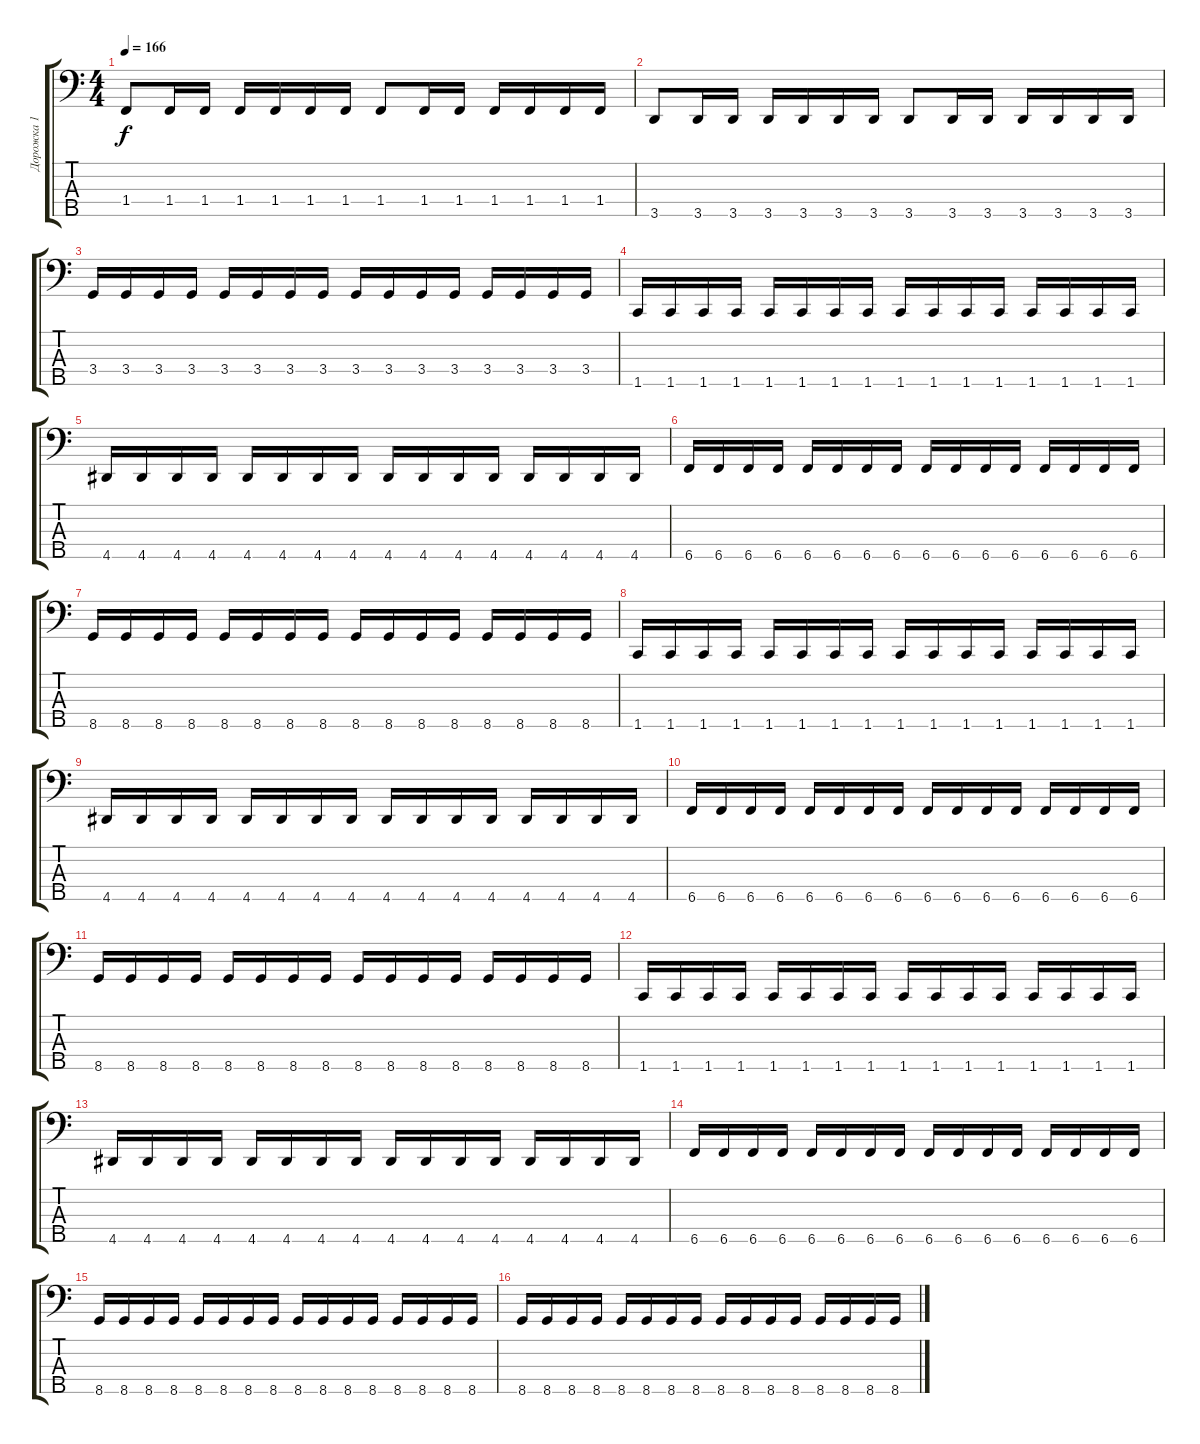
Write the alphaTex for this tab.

\track ("Дорожка 1" "Дорожка 1") {instrument electricbassfinger}
\staff {score tabs}
\tuning (G2 D2 A1 E1 B0) {hide}
\ts (4 4)
\tempo 166
\clef f4
\ks aminor
1.4.8{dy f} 1.4.16 1.4.16 1.4.16 1.4.16 1.4.16 1.4.16 1.4.8 1.4.16 1.4.16 1.4.16 1.4.16 1.4.16 1.4.16 |
3.5.8 3.5.16 3.5.16 3.5.16 3.5.16 3.5.16 3.5.16 3.5.8 3.5.16 3.5.16 3.5.16 3.5.16 3.5.16 3.5.16 |
3.4.16 3.4.16 3.4.16 3.4.16 3.4.16 3.4.16 3.4.16 3.4.16 3.4.16 3.4.16 3.4.16 3.4.16 3.4.16 3.4.16 3.4.16 3.4.16 |
\ks c
1.5.16 1.5.16 1.5.16 1.5.16 1.5.16 1.5.16 1.5.16 1.5.16 1.5.16 1.5.16 1.5.16 1.5.16 1.5.16 1.5.16 1.5.16 1.5.16 |
4.5.16 4.5.16 4.5.16 4.5.16 4.5.16 4.5.16 4.5.16 4.5.16 4.5.16 4.5.16 4.5.16 4.5.16 4.5.16 4.5.16 4.5.16 4.5.16 |
6.5.16 6.5.16 6.5.16 6.5.16 6.5.16 6.5.16 6.5.16 6.5.16 6.5.16 6.5.16 6.5.16 6.5.16 6.5.16 6.5.16 6.5.16 6.5.16 |
8.5.16 8.5.16 8.5.16 8.5.16 8.5.16 8.5.16 8.5.16 8.5.16 8.5.16 8.5.16 8.5.16 8.5.16 8.5.16 8.5.16 8.5.16 8.5.16 |
1.5.16 1.5.16 1.5.16 1.5.16 1.5.16 1.5.16 1.5.16 1.5.16 1.5.16 1.5.16 1.5.16 1.5.16 1.5.16 1.5.16 1.5.16 1.5.16 |
4.5.16 4.5.16 4.5.16 4.5.16 4.5.16 4.5.16 4.5.16 4.5.16 4.5.16 4.5.16 4.5.16 4.5.16 4.5.16 4.5.16 4.5.16 4.5.16 |
6.5.16 6.5.16 6.5.16 6.5.16 6.5.16 6.5.16 6.5.16 6.5.16 6.5.16 6.5.16 6.5.16 6.5.16 6.5.16 6.5.16 6.5.16 6.5.16 |
8.5.16 8.5.16 8.5.16 8.5.16 8.5.16 8.5.16 8.5.16 8.5.16 8.5.16 8.5.16 8.5.16 8.5.16 8.5.16 8.5.16 8.5.16 8.5.16 |
1.5.16 1.5.16 1.5.16 1.5.16 1.5.16 1.5.16 1.5.16 1.5.16 1.5.16 1.5.16 1.5.16 1.5.16 1.5.16 1.5.16 1.5.16 1.5.16 |
4.5.16 4.5.16 4.5.16 4.5.16 4.5.16 4.5.16 4.5.16 4.5.16 4.5.16 4.5.16 4.5.16 4.5.16 4.5.16 4.5.16 4.5.16 4.5.16 |
6.5.16 6.5.16 6.5.16 6.5.16 6.5.16 6.5.16 6.5.16 6.5.16 6.5.16 6.5.16 6.5.16 6.5.16 6.5.16 6.5.16 6.5.16 6.5.16 |
8.5.16 8.5.16 8.5.16 8.5.16 8.5.16 8.5.16 8.5.16 8.5.16 8.5.16 8.5.16 8.5.16 8.5.16 8.5.16 8.5.16 8.5.16 8.5.16 |
8.5.16 8.5.16 8.5.16 8.5.16 8.5.16 8.5.16 8.5.16 8.5.16 8.5.16 8.5.16 8.5.16 8.5.16 8.5.16 8.5.16 8.5.16 8.5.16
